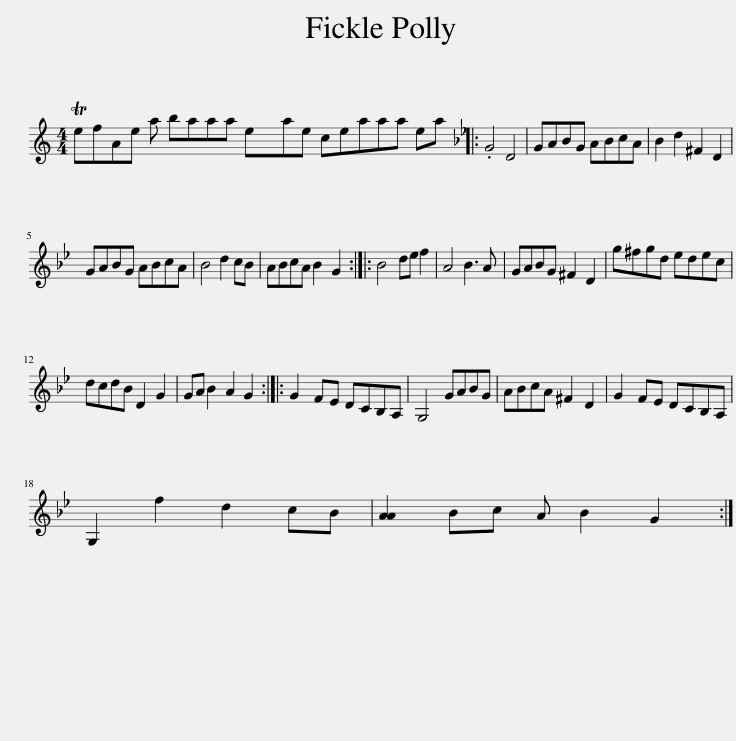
X:1
L:1/8
M:4/4
I:linebreak $
K:C
V:1 treble
V:1
 TefAe a baaa exae ceaaa ea |: .G4 D4 | GA_BG ABcA | _B2 d2 ^F2 D2 |$ GA_BG ABcA | %5
 _B4 d2 cB | A_BcA B2 G2 :: _B4 d_e f2 | A4 _B3 A | GA_BG ^F2 D2 | %10
 g^fgd _edec |$ dcd_B D2 G2 | GA _B2 A2 G2 :: G2 F_E DC_B,A, | G,4 GA_BG | %15
 A_BcA ^F2 D2 | G2 F_E DC_B,A, |$ G,2 f2 d2 c_B | [AA]2 _Bc A B2 G2 :| %19
